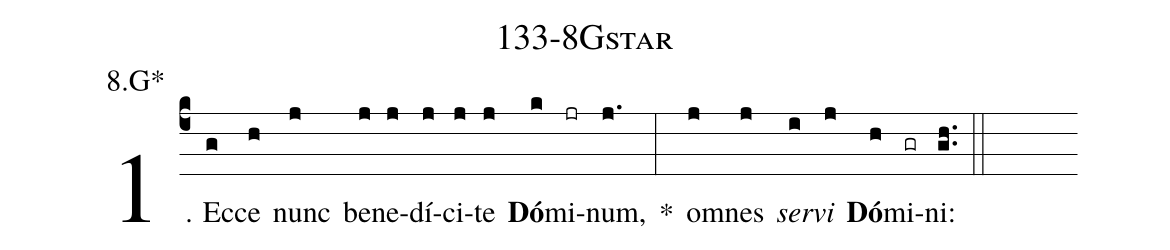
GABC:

name: 133-8Gstar;
annotation: 8.G*;
%%
(c4)1. Ec(g)ce(h) nunc(j) be(j)ne(j)dí(j)ci(j)te(j) <b>Dó</b>(k)mi(jr)num,(j.) *(:) om(j)nes(j) <i>ser</i>(i)<i>vi</i>(j) <b>Dó</b>(h)mi(gr)ni:(gh..) (::)
